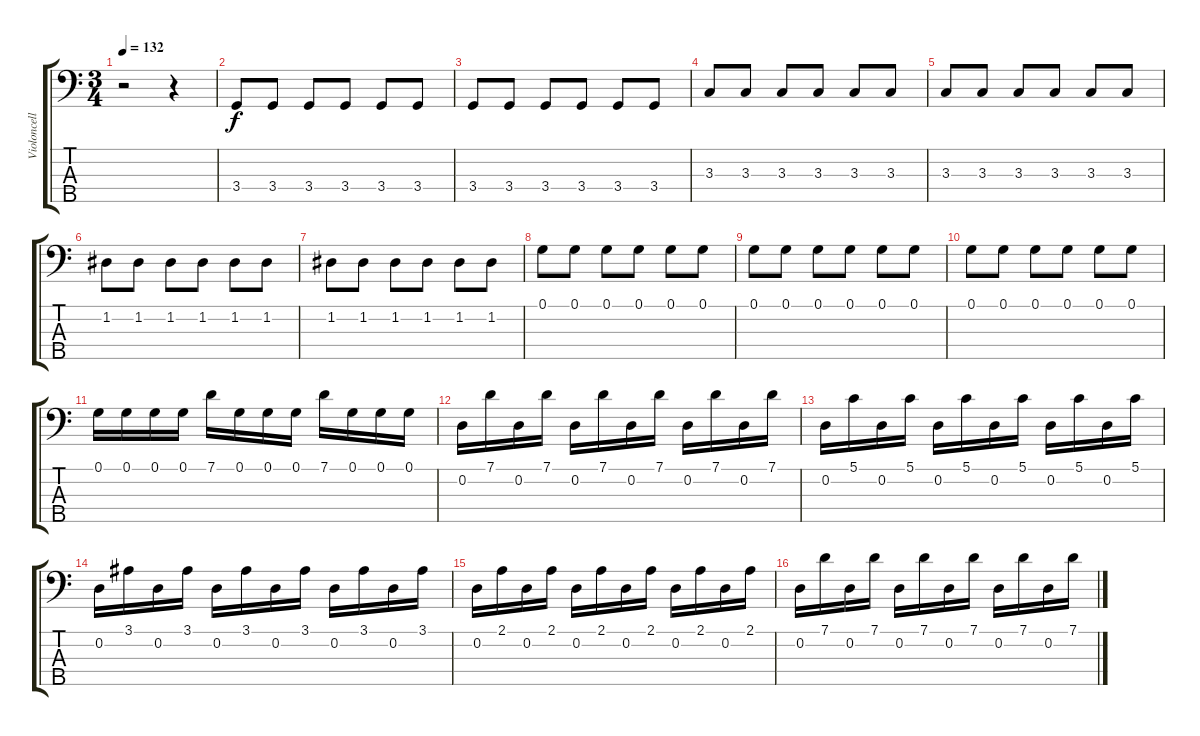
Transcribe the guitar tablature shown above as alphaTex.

\track ("Violoncelli" "Violoncell") {instrument electricbasspick}
\staff {score tabs}
\tuning (G2 D2 A1 E1 B0) {hide}
\ts (3 4)
\tempo 132
\clef f4
\ks c
r.2{dy f} r.4 |
3.4.8 3.4.8 3.4.8 3.4.8 3.4.8 3.4.8 |
3.4.8 3.4.8 3.4.8 3.4.8 3.4.8 3.4.8 |
3.3.8 3.3.8 3.3.8 3.3.8 3.3.8 3.3.8 |
3.3.8 3.3.8 3.3.8 3.3.8 3.3.8 3.3.8 |
1.2.8 1.2.8 1.2.8 1.2.8 1.2.8 1.2.8 |
1.2.8 1.2.8 1.2.8 1.2.8 1.2.8 1.2.8 |
0.1.8 0.1.8 0.1.8 0.1.8 0.1.8 0.1.8 |
0.1.8 0.1.8 0.1.8 0.1.8 0.1.8 0.1.8 |
0.1.8 0.1.8 0.1.8 0.1.8 0.1.8 0.1.8 |
0.1.16 0.1.16 0.1.16 0.1.16 7.1.16 0.1.16 0.1.16 0.1.16 7.1.16 0.1.16 0.1.16 0.1.16 |
0.2.16 7.1.16 0.2.16 7.1.16 0.2.16 7.1.16 0.2.16 7.1.16 0.2.16 7.1.16 0.2.16 7.1.16 |
0.2.16 5.1.16 0.2.16 5.1.16 0.2.16 5.1.16 0.2.16 5.1.16 0.2.16 5.1.16 0.2.16 5.1.16 |
0.2.16 3.1.16 0.2.16 3.1.16 0.2.16 3.1.16 0.2.16 3.1.16 0.2.16 3.1.16 0.2.16 3.1.16 |
0.2.16 2.1.16 0.2.16 2.1.16 0.2.16 2.1.16 0.2.16 2.1.16 0.2.16 2.1.16 0.2.16 2.1.16 |
0.2.16 7.1.16 0.2.16 7.1.16 0.2.16 7.1.16 0.2.16 7.1.16 0.2.16 7.1.16 0.2.16 7.1.16
